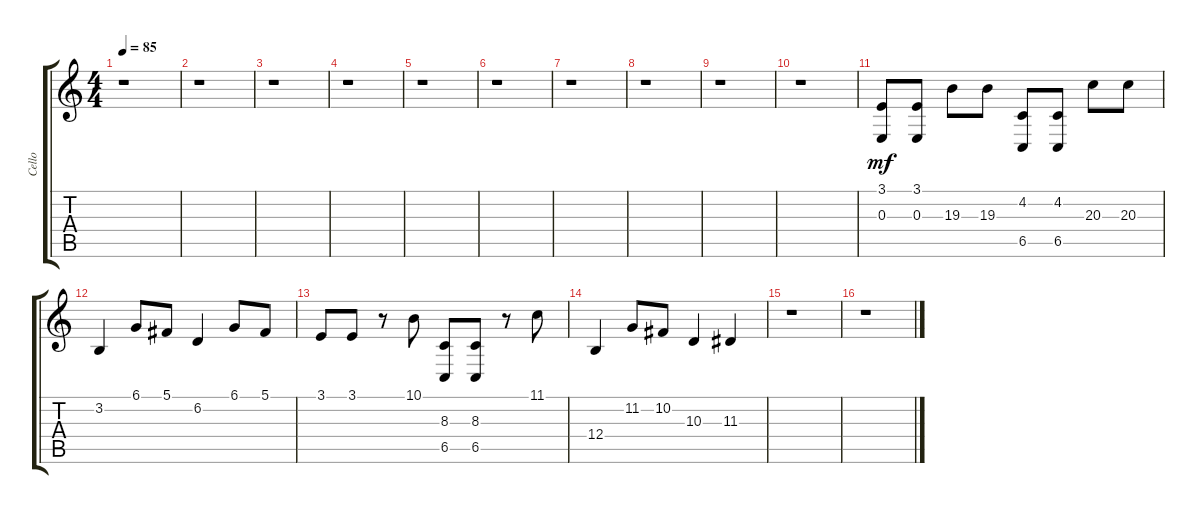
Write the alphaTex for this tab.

\track ("Cello" "Cello") {instrument cello}
\staff {score tabs}
\tuning (Db4 Ab3 E3 B2 Gb2 B1) {hide}
\ts (4 4)
\tempo 85
\clef g2
\ks c
r.1{dy mf} |
r.1 |
r.1 |
r.1 |
r.1 |
r.1 |
r.1 |
r.1 |
r.1 |
r.1 |
(3.1 0.3).8 (3.1 0.3).8 19.3.8 19.3.8 (4.2 6.5).8 (4.2 6.5).8 20.3.8 20.3.8 |
3.2.4 6.1.8 5.1.8 6.2.4 6.1.8 5.1.8 |
3.1.8 3.1.8 r.8 10.1.8 (8.3 6.5).8 (8.3 6.5).8 r.8 11.1.8 |
12.4.4 11.2.8 10.2.8 10.3.4 11.3.4 |
r.1 |
r.1
